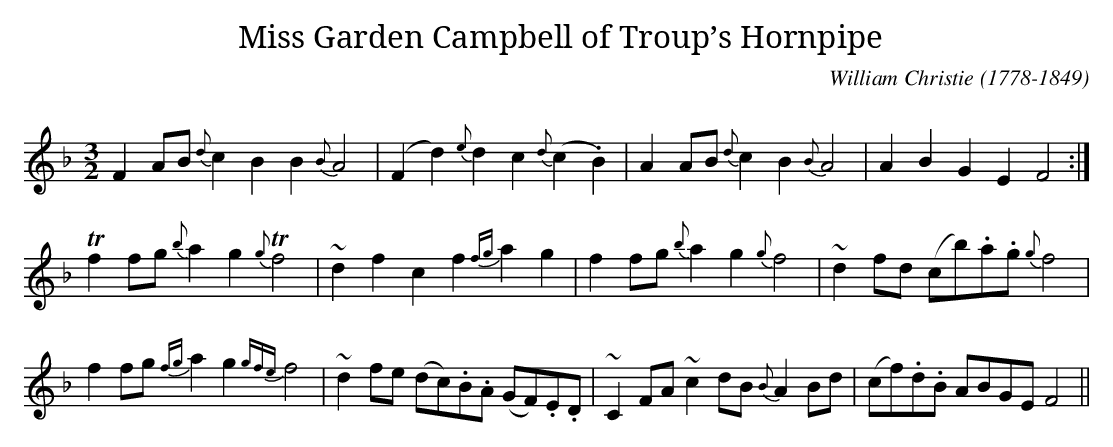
X:1
T:Miss Garden Campbell of Troup’s Hornpipe
C:William Christie (1778-1849)
M:3/2
L:1/8
Q:”Allegretto”
K:F
F2 AB {d}c2B2 B2{B}A4|(F2d2) {e}d2c2{d}(c2.B2)|A2 AB {d}c2B2 {B}A4|A2B2G2E2 F4:|
Tf2 fg {b}a2g2{g}Tf4|~d2f2c2f2 {fg}a2g2|f2 fg {b}a2g2{g}f4|~d2 fd (cb).a.g {g}f4|
f2fg {fg}a2g2 {gfe} f4|~d2 fe (dc).B.A (GF).E.D|~C2 FA ~c2 dB {B}A2 Bd|(cf).d.B ABGE F4||
